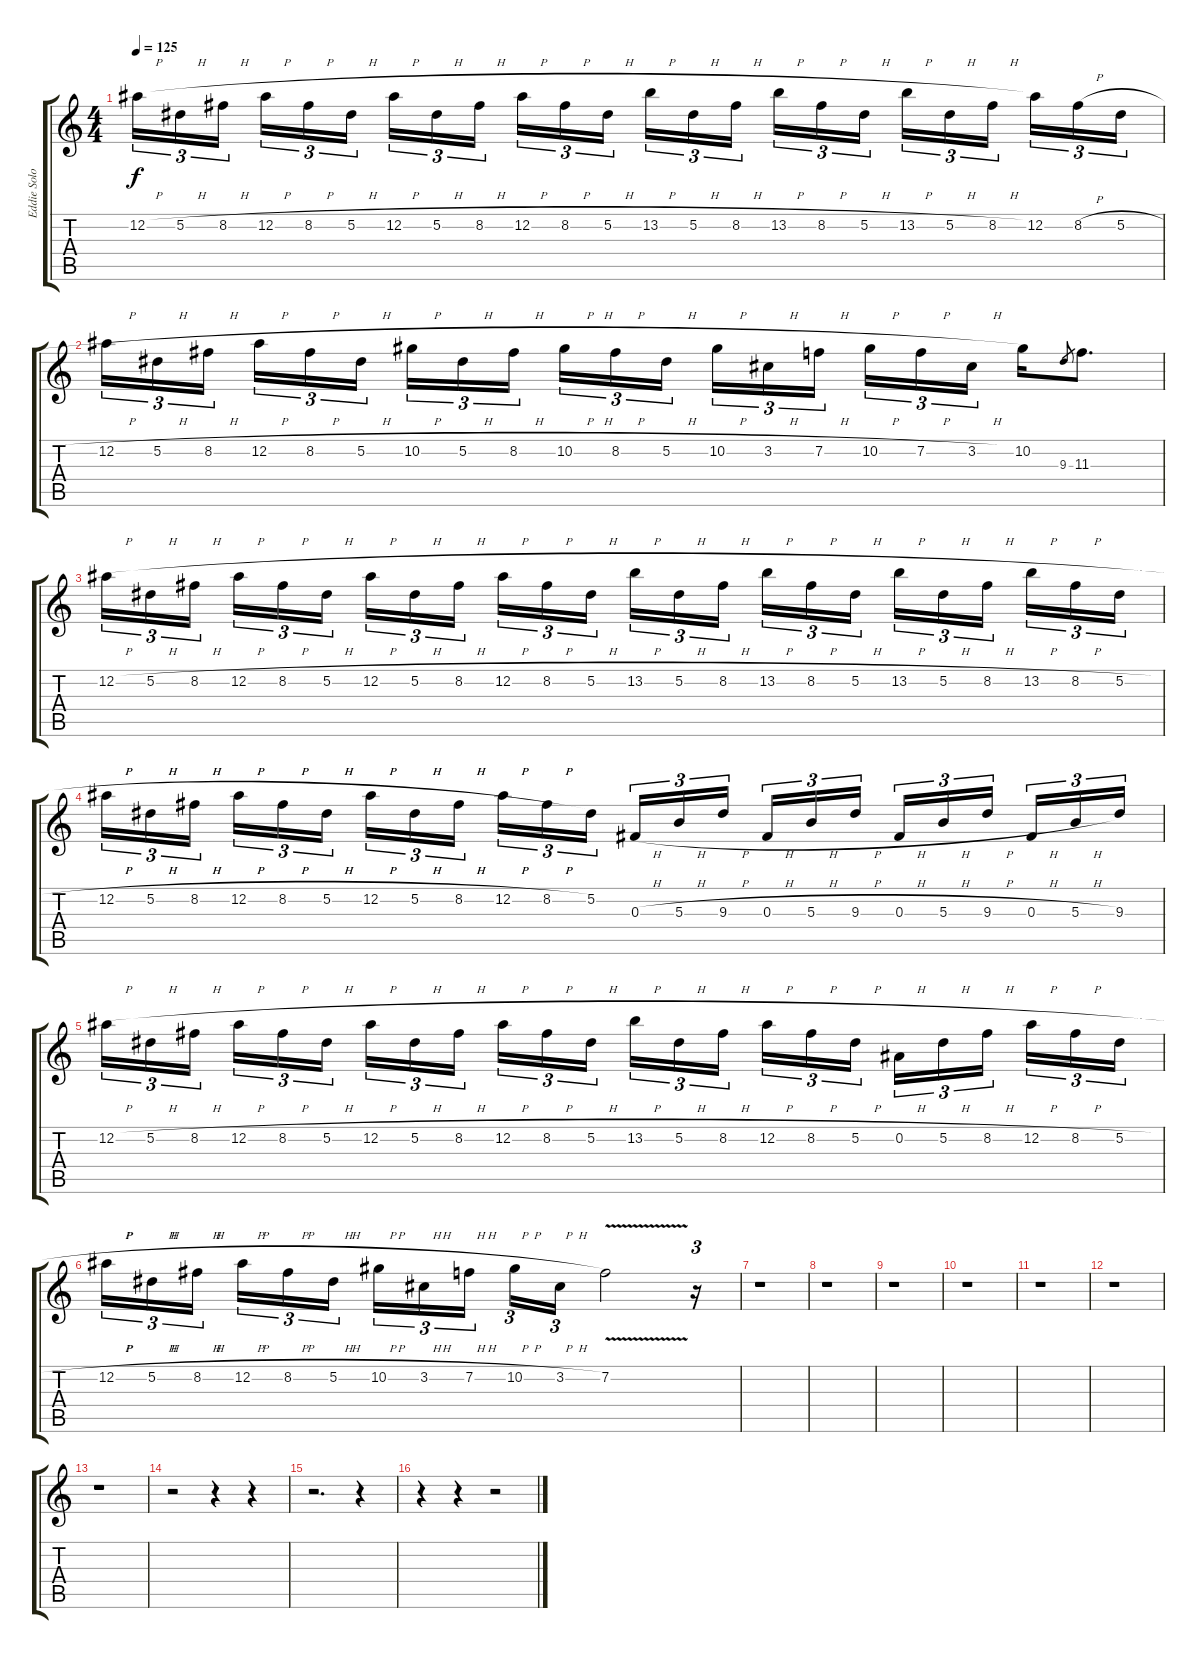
\track ("Eddie Solo" "Eddie Solo") {instrument distortionguitar}
\staff {score tabs}
\tuning (Eb4 Bb3 Gb3 Db3 Ab2 Eb2) {hide}
\ts (4 4)
\tempo 125
\clef g2
\ks c
12.2{h}.16{tu (3 2) dy f} 5.2{h}.16{tu (3 2)} 8.2{h}.16{tu (3 2)} 12.2{h}.16{tu (3 2)} 8.2{h}.16{tu (3 2)} 5.2{h}.16{tu (3 2)} 12.2{h}.16{tu (3 2)} 5.2{h}.16{tu (3 2)} 8.2{h}.16{tu (3 2)} 12.2{h}.16{tu (3 2)} 8.2{h}.16{tu (3 2)} 5.2{h}.16{tu (3 2)} 13.2{h}.16{tu (3 2)} 5.2{h}.16{tu (3 2)} 8.2{h}.16{tu (3 2)} 13.2{h}.16{tu (3 2)} 8.2{h}.16{tu (3 2)} 5.2{h}.16{tu (3 2)} 13.2{h}.16{tu (3 2)} 5.2{h}.16{tu (3 2)} 8.2{h}.16{tu (3 2)} 12.2.16{tu (3 2)} 8.2{h}.16{tu (3 2)} 5.2{h}.16{tu (3 2)} |
12.2{h}.16{tu (3 2)} 5.2{h}.16{tu (3 2)} 8.2{h}.16{tu (3 2)} 12.2{h}.16{tu (3 2)} 8.2{h}.16{tu (3 2)} 5.2{h}.16{tu (3 2)} 10.2{h}.16{tu (3 2)} 5.2{h}.16{tu (3 2)} 8.2{h}.16{tu (3 2)} 10.2{h}.16{tu (3 2)} 8.2{h}.16{tu (3 2)} 5.2{h}.16{tu (3 2)} 10.2{h}.16{tu (3 2)} 3.2{h}.16{tu (3 2)} 7.2{h}.16{tu (3 2)} 10.2{h}.16{tu (3 2)} 7.2{h}.16{tu (3 2)} 3.2{h}.16{tu (3 2)} 10.2.16 9.3.8{gr} 11.3.8{d} |
12.2{h}.16{tu (3 2)} 5.2{h}.16{tu (3 2)} 8.2{h}.16{tu (3 2)} 12.2{h}.16{tu (3 2)} 8.2{h}.16{tu (3 2)} 5.2{h}.16{tu (3 2)} 12.2{h}.16{tu (3 2)} 5.2{h}.16{tu (3 2)} 8.2{h}.16{tu (3 2)} 12.2{h}.16{tu (3 2)} 8.2{h}.16{tu (3 2)} 5.2{h}.16{tu (3 2)} 13.2{h}.16{tu (3 2)} 5.2{h}.16{tu (3 2)} 8.2{h}.16{tu (3 2)} 13.2{h}.16{tu (3 2)} 8.2{h}.16{tu (3 2)} 5.2{h}.16{tu (3 2)} 13.2{h}.16{tu (3 2)} 5.2{h}.16{tu (3 2)} 8.2{h}.16{tu (3 2)} 13.2{h}.16{tu (3 2)} 8.2{h}.16{tu (3 2)} 5.2{h}.16{tu (3 2)} |
12.2{h}.16{tu (3 2)} 5.2{h}.16{tu (3 2)} 8.2{h}.16{tu (3 2)} 12.2{h}.16{tu (3 2)} 8.2{h}.16{tu (3 2)} 5.2{h}.16{tu (3 2)} 12.2{h}.16{tu (3 2)} 5.2{h}.16{tu (3 2)} 8.2{h}.16{tu (3 2)} 12.2{h}.16{tu (3 2)} 8.2{h}.16{tu (3 2)} 5.2.16{tu (3 2)} 0.3{h}.16{tu (3 2)} 5.3{h}.16{tu (3 2)} 9.3{h}.16{tu (3 2)} 0.3{h}.16{tu (3 2)} 5.3{h}.16{tu (3 2)} 9.3{h}.16{tu (3 2)} 0.3{h}.16{tu (3 2)} 5.3{h}.16{tu (3 2)} 9.3{h}.16{tu (3 2)} 0.3{h}.16{tu (3 2)} 5.3{h}.16{tu (3 2)} 9.3.16{tu (3 2)} |
12.2{h}.16{tu (3 2)} 5.2{h}.16{tu (3 2)} 8.2{h}.16{tu (3 2)} 12.2{h}.16{tu (3 2)} 8.2{h}.16{tu (3 2)} 5.2{h}.16{tu (3 2)} 12.2{h}.16{tu (3 2)} 5.2{h}.16{tu (3 2)} 8.2{h}.16{tu (3 2)} 12.2{h}.16{tu (3 2)} 8.2{h}.16{tu (3 2)} 5.2{h}.16{tu (3 2)} 13.2{h}.16{tu (3 2)} 5.2{h}.16{tu (3 2)} 8.2{h}.16{tu (3 2)} 12.2{h}.16{tu (3 2)} 8.2{h}.16{tu (3 2)} 5.2{h}.16{tu (3 2)} 0.2{h}.16{tu (3 2)} 5.2{h}.16{tu (3 2)} 8.2{h}.16{tu (3 2)} 12.2{h}.16{tu (3 2)} 8.2{h}.16{tu (3 2)} 5.2{h}.16{tu (3 2)} |
12.2{h}.16{tu (3 2)} 5.2{h}.16{tu (3 2)} 8.2{h}.16{tu (3 2)} 12.2{h}.16{tu (3 2)} 8.2{h}.16{tu (3 2)} 5.2{h}.16{tu (3 2)} 10.2{h}.16{tu (3 2)} 3.2{h}.16{tu (3 2)} 7.2{h}.16{tu (3 2)} 10.2{h}.16{tu (3 2)} 3.2{h}.16{tu (3 2)} 7.2{v}.2 r.16{tu (3 2)} |
r.1 |
r.1 |
r.1 |
r.1 |
r.1 |
r.1 |
r.1 |
r.2 r.4 r.4 |
r.2{d} r.4 |
r.4 r.4 r.2
